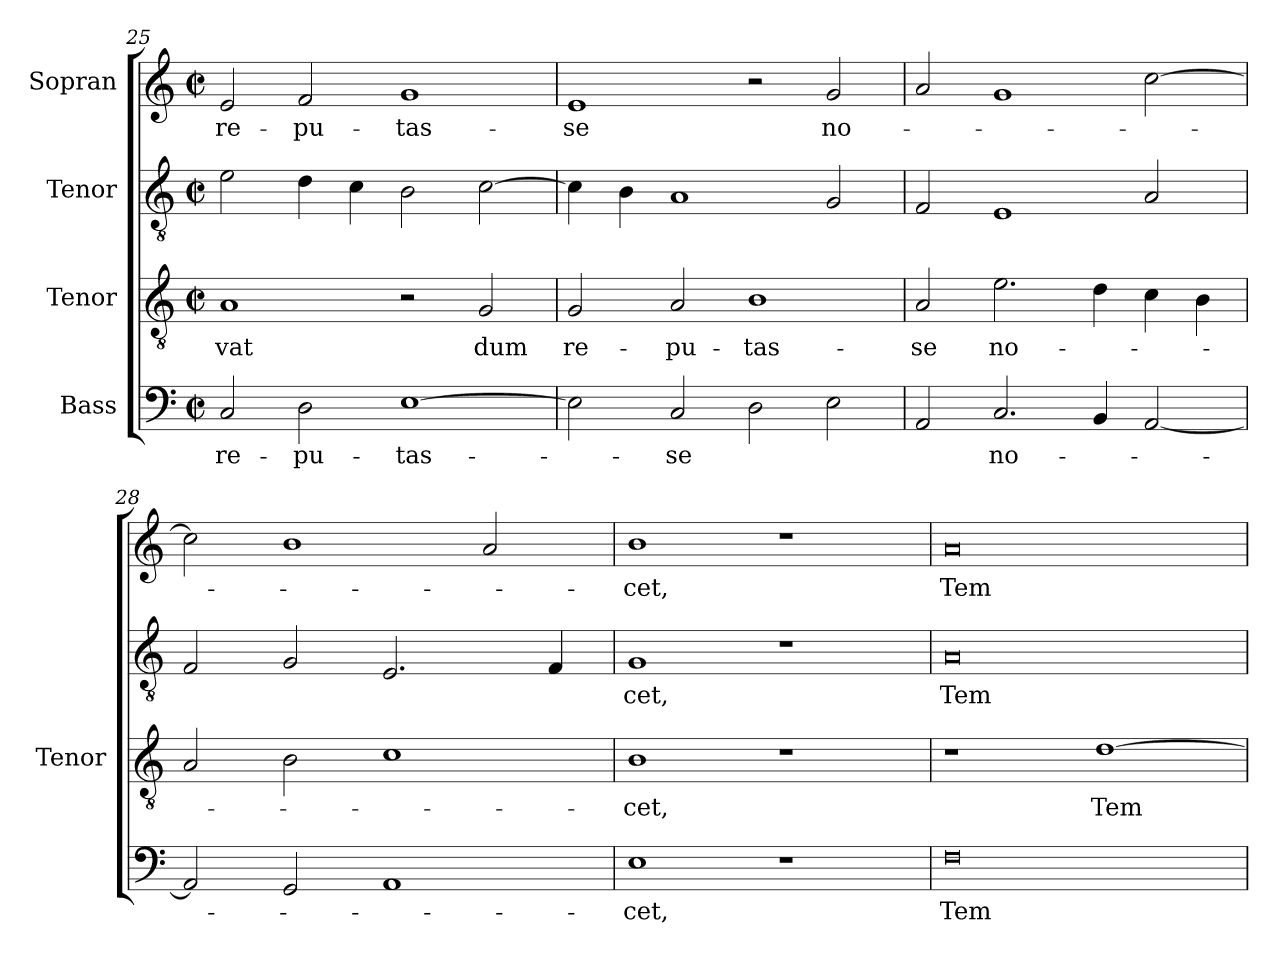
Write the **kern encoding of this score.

**kern	**text	**kern	**text	**kern	**text	**kern	**text
*part4	*part4	*part3	*part3	*part2	*part2	*part1	*part1
*staff4	*staff4	*staff3	*staff3	*staff2	*staff2	*staff1	*staff1
*I"Bass	*	*I"Tenor	*	*I"Tenor	*	*I"Sopran	*
*	*	*I'Tenor	*	*	*	*	*
*clefF4	*	*clefGv2	*	*clefGv2	*	*clefG2	*
*	*	*ITrd7c12	*	*ITrd7c12	*	*	*
*k[]	*	*k[]	*	*k[]	*	*k[]	*
*M2/2	*	*M2/2	*	*M2/2	*	*M2/2	*
*met(c|)	*	*met(c|)	*	*met(c|)	*	*met(c|)	*
=25	=25	=25	=25	=25	=25	=25	=25
!	!LO:LY:b:color=#000000	!	!	!	!	!	!
!	!	!	!LO:LY:b:color=#000000	!	!	!	!
!	!	!	!	!	!	!	!LO:LY:b:color=#000000
2Ci/	re-	1AAi	-vat	2Ei\	.	2ei/	re-
!	!LO:LY:b:color=#000000	!	!	!	!	!	!
!	!	!	!	!	!	!	!LO:LY:b:color=#000000
2Di\	-pu-	.	.	4Di\	.	2fi/	-pu-
.	.	.	.	4Ci\	.	.	.
!	!LO:LY:b:color=#000000	!	!	!	!	!	!
!	!	!	!	!	!	!	!LO:LY:b:color=#000000
[>1Ei	-tas-	2r	.	2BBi\	.	1gi	-tas-
!	!	!	!LO:LY:b:color=#000000	!	!	!	!
.	.	2GGi/	dum	[>2Ci\	.	.	.
=26	=26	=26	=26	=26	=26	=26	=26
!	!	!	!LO:LY:b:color=#000000	!	!	!	!
!	!	!	!	!	!	!	!LO:LY:b:color=#000000
2Ei\]	.	2GGi/	re-	4Ci\]	.	1ei	-se
.	.	.	.	4BBi\	.	.	.
!	!LO:LY:b:color=#000000	!	!	!	!	!	!
!	!	!	!LO:LY:b:color=#000000	!	!	!	!
2Ci/	-se	2AAi/	-pu-	1AAi	.	.	.
!	!	!	!LO:LY:b:color=#000000	!	!	!	!
2Di\	.	1BBi	-tas-	.	.	2r	.
!	!	!	!	!	!	!	!LO:LY:b:color=#000000
2Ei\	.	.	.	2GGi/	.	2gi/	no-
!!LO:LB:g=z
=27	=27	=27	=27	=27	=27	=27	=27
!	!	!	!LO:LY:b:color=#000000	!	!	!	!
2AAi/	.	2AAi/	-se	2FFi/	.	2ai/	.
!	!LO:LY:b:color=#000000	!	!	!	!	!	!
!	!	!	!LO:LY:b:color=#000000	!	!	!	!
2.Ci/	no-	2.Ei\	no-	1EEi	.	1gi	.
4BBi/	.	4Di\	.	.	.	.	.
[<2AAi/	.	4Ci\	.	2AAi/	.	[>2cci\	.
.	.	4BBi\	.	.	.	.	.
=28	=28	=28	=28	=28	=28	=28	=28
2AAi/]	.	2AAi/	.	2FFi/	.	2cci\]	.
2GGi/	.	2BBi\	.	2GGi/	.	1bi	.
1AAi	.	1Ci	.	2.EEi/	.	.	.
.	.	.	.	.	.	2ai/	.
.	.	.	.	4FFi/	.	.	.
=29	=29	=29	=29	=29	=29	=29	=29
!	!LO:LY:b:color=#000000	!	!	!	!	!	!
!	!	!	!LO:LY:b:color=#000000	!	!	!	!
!	!	!	!	!	!LO:LY:b:color=#000000	!	!
!	!	!	!	!	!	!	!LO:LY:b:color=#000000
1Ei	-cet,	1BBi	-cet,	1GGi	-cet,	1bi	-cet,
1r	.	1r	.	1r	.	1r	.
=30	=30	=30	=30	=30	=30	=30	=30
!	!LO:LY:b:color=#000000	!	!	!	!	!	!
!	!	!	!	!	!LO:LY:b:color=#000000	!	!
!	!	!	!	!	!	!	!LO:LY:b:color=#000000
0Fi	Tem-	1r	.	0AAi	Tem-	0ai	Tem-
!	!	!	!LO:LY:b:color=#000000	!	!	!	!
.	.	[>1Di	Tem-	.	.	.	.
=	=	=	=	=	=	=	=
*-	*-	*-	*-	*-	*-	*-	*-
